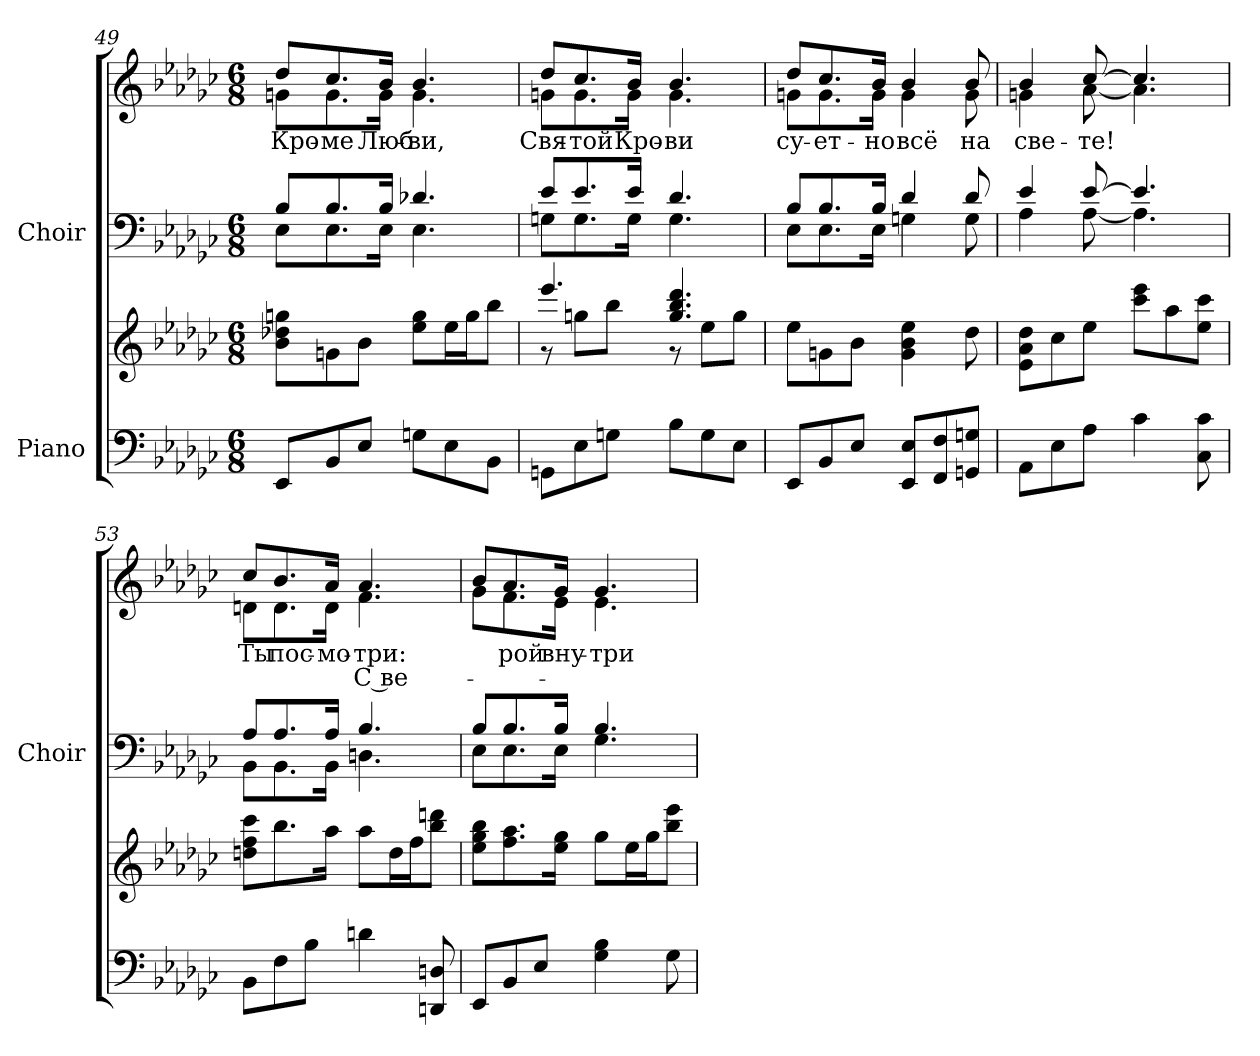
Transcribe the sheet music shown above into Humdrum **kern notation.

**kern	**kern	**kern	**kern	**text	**text
*part2	*part2	*part1	*part1	*part1	*part1
*staff4	*staff3	*staff2	*staff1	*staff1	*staff1
*I"Piano	*	*I"Choir	*	*	*
*	*	*I'Choir	*	*	*
*clefF4	*clefG2	*clefF4	*clefG2	*	*
*k[b-e-a-d-g-c-]	*k[b-e-a-d-g-c-]	*k[b-e-a-d-g-c-]	*k[b-e-a-d-g-c-]	*	*
*G-:	*G-:	*G-:	*G-:	*	*
*M6/8	*M6/8	*M6/8	*M6/8	*	*
=49	=49	=49	=49	=49	=49
*	*	*^	*	*	*
!	!	!	!	!	!LO:LY:b:color=#000000	!
*	*	*	*	*^	*	*
8EE-i/L	8b-i\ 8dd-Xi 8ggniL	8B-i/L	8E-i\L	8dd-i/L	8gni\L	Кро-	.
!	!	!	!	!	!	!LO:LY:b:color=#000000	!
8BB-i/	8gni\	8.B-i/	8.E-i\	8.cc-i/	8.gi\	-ме	.
8E-i/J	8b-i\J	.	.	.	.	.	.
!	!	!	!	!	!	!LO:LY:b:color=#000000	!
.	.	16B-i/Jk	16E-i\Jk	16b-i/Jk	16gi\Jk	Люб-	.
!	!	!	!	!	!	!LO:LY:b:color=#000000	!
8Gni\L	8ee-i\ 8ggiL	4.d-Xi/	4.E-i\	4.b-i/	4.gi\	-ви,	.
8E-i\	16ee-i\L	.	.	.	.	.	.
.	16ggi\J	.	.	.	.	.	.
8BB-i\J	8bb-i\J	.	.	.	.	.	.
=50	=50	=50	=50	=50	=50	=50	=50
*	*^	*	*	*	*	*	*
!	!	!	!	!	!	!	!LO:LY:b:color=#000000	!
8GGni\L	4.eee-i/	8r	8e-i/L	8Gni\L	8dd-i/L	8gni\L	Свя-	.
!	!	!	!	!	!	!	!LO:LY:b:color=#000000	!
8E-i\	.	8ggni\L	8.e-i/	8.Gi\	8.cc-i/	8.gi\	-той	.
8Gni\J	.	8bb-i\J	.	.	.	.	.	.
!	!	!	!	!	!	!	!LO:LY:b:color=#000000	!
.	.	.	16e-i/Jk	16Gi\Jk	16b-i/Jk	16gi\Jk	Кро-	.
!	!	!	!	!	!	!	!LO:LY:b:color=#000000	!
8B-i\L	4.ggi/ 4.bb-i 4.ddd-i	8r	4.d-i/	4.Gi\	4.b-i/	4.gi\	-ви	.
8Gi\	.	8ee-i\L	.	.	.	.	.	.
8E-i\J	.	8ggi\J	.	.	.	.	.	.
*	*v	*v	*	*	*	*	*	*
=51	=51	=51	=51	=51	=51	=51	=51
*	*^	*	*	*	*	*	*
!	!	!	!	!	!	!	!LO:LY:b:color=#000000	!
*	*v	*v	*	*	*	*	*	*
8EE-i/L	8ee-i\L	8B-i/L	8E-i\L	8dd-i/L	8gni\L	су-	.
!	!	!	!	!	!	!LO:LY:b:color=#000000	!
8BB-i/	8gni\	8.B-i/	8.E-i\	8.cc-i/	8.gi\	-ет-	.
8E-i/J	8b-i\J	.	.	.	.	.	.
!	!	!	!	!	!	!LO:LY:b:color=#000000	!
.	.	16B-i/Jk	16E-i\Jk	16b-i/Jk	16gi\Jk	-но	.
!	!	!	!	!	!	!LO:LY:b:color=#000000	!
8EE-i/ 8E-iL	4gi\ 4b-i 4ee-i	4d-i/	4Gni\	4b-i/	4gi\	всё	.
8FFi/ 8Fi	.	.	.	.	.	.	.
!	!	!	!	!	!	!LO:LY:b:color=#000000	!
8GGni/ 8GniJ	8dd-i\	8d-i/	8Gi\	8b-i/	8gi\	на	.
=52	=52	=52	=52	=52	=52	=52	=52
!	!	!	!	!	!	!LO:LY:b:color=#000000	!
8AA-i\L	8e-i\ 8a-i 8dd-iL	4e-i/	4A-i\	4b-i/	4gni\	све-	.
8E-i\	8cc-i\	.	.	.	.	.	.
!	!	!	!	!	!	!LO:LY:b:color=#000000	!
8A-i\J	8ee-i\J	[>8e-i/	[<8A-i\	[>8cc-i/	[<8a-i\	-те!	.
4c-i\	8ccc-i\ 8eee-iL	4.e-i/]	4.A-i\]	4.cc-i/]	4.a-i\]	.	.
.	8aa-i\	.	.	.	.	.	.
8C-i\ 8c-i	8ee-i\ 8ccc-iJ	.	.	.	.	.	.
!!LO:LB:g=z	!!
=53	=53	=53	=53	=53	=53	=53	=53
!	!	!	!	!	!	!LO:LY:b:color=#000000	!
8BB-i\L	8ddni\ 8ffi 8ccc-iL	8A-i/L	8BB-i\L	8cc-i/L	8dni\L	Ты	.
!	!	!	!	!	!	!LO:LY:b:color=#000000	!
8Fi\	8.bb-i\	8.A-i/	8.BB-i\	8.b-i/	8.di\	пос-	.
8B-i\J	.	.	.	.	.	.	.
!	!	!	!	!	!	!LO:LY:b:color=#000000	!
.	16aa-i\Jk	16A-i/Jk	16BB-i\Jk	16a-i/Jk	16di\Jk	-мо-	.
!	!	!	!	!	!	!LO:LY:b:color=#000000	!LO:LY:b:color=#000000
4dni\	8aa-i\L	4.B-i/	4.Dni\	4.a-i/	4.fi\	-три:	С ве-
.	16ddi\L	.	.	.	.	.	.
.	16ffi\J	.	.	.	.	.	.
8DDni/ 8Dni	8bb-i\ 8dddniJ	.	.	.	.	.	.
=54	=54	=54	=54	=54	=54	=54	=54
8EE-i/L	8ee-i\ 8gg-i 8bb-iL	8B-i/L	8E-i\L	8b-i/L	8g-i\L	.	.
!	!	!	!	!	!	!LO:LY:b:color=#000000	!
8BB-i/	8.ffi\ 8.aa-i	8.B-i/	8.E-i\	8.a-i/	8.fi\	-рой	.
8E-i/J	.	.	.	.	.	.	.
!	!	!	!	!	!	!LO:LY:b:color=#000000	!
.	16ee-i\ 16gg-iJk	16B-i/Jk	16E-i\Jk	16g-i/Jk	16e-i\Jk	вну-	.
!	!	!	!	!	!	!LO:LY:b:color=#000000	!
4G-i\ 4B-i	8gg-i\L	4.B-i/	4.G-i\	4.g-i/	4.e-i\	-три	.
.	16ee-i\L	.	.	.	.	.	.
.	16gg-i\J	.	.	.	.	.	.
8G-i\	8bb-i\ 8eee-iJ	.	.	.	.	.	.
*	*	*v	*v	*	*	*	*
*	*	*	*v	*v	*	*
=	=	=	=	=	=
*-	*-	*-	*-	*-	*-
